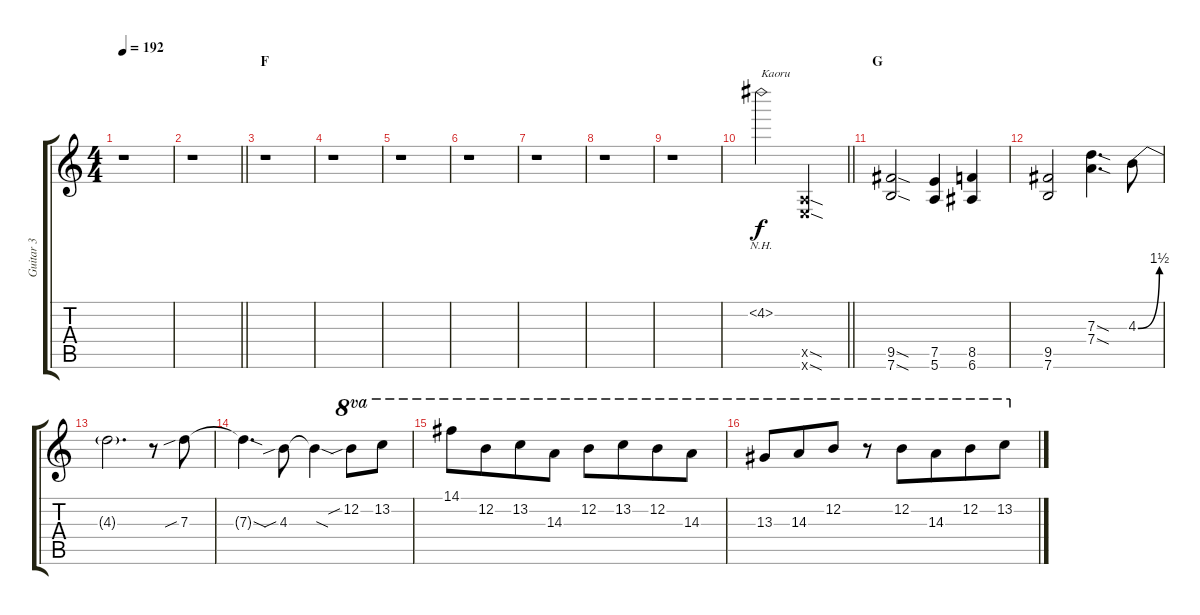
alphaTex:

\track ("Guitar 3" "Guitar 3") {instrument overdrivenguitar}
\staff {score tabs}
\tuning (E4 B3 G3 D3 A2 E2) {hide}
\ts (4 4)
\tempo 192
\clef g2
\ks c
r.1{dy f} |
\barLineRight lightlight
r.1 |
\section ("" "F")
r.1 |
r.1 |
r.1 |
r.1 |
r.1 |
r.1 |
r.1 |
\barLineRight lightlight
4.2{nh}.2{txt "Kaoru"} (0.5{sod x} 0.6{sod x}).2 |
\section ("" "G")
(9.5{sod} 7.6{sod}).2 (7.5 5.6).4 (8.5 6.6).4 |
(9.5 7.6).2 (7.3{sod} 7.4{sod}).4{d} 4.3{be (bend 0 0 60 6)}.8 |
4.3{t}.2{d} r.8 7.3{sib}.8 |
7.3{sod t}.4{d} 4.3{sib}.8 4.3{sod t}.4 12.2{sib}.8{ot 8va} 13.2.8{ot 8va} |
14.1.8{ot 8va} 12.2.8{ot 8va beam merge} 13.2.8{ot 8va} 14.3.8{ot 8va} 12.2.8{ot 8va} 13.2.8{ot 8va beam merge} 12.2.8{ot 8va} 14.3.8{ot 8va} |
13.3.8{ot 8va} 14.3.8{ot 8va beam merge} 12.2.8{ot 8va} r.8{ot 8va} 12.2.8{ot 8va} 14.3.8{ot 8va beam merge} 12.2.8{ot 8va} 13.2.8{ot 8va}
